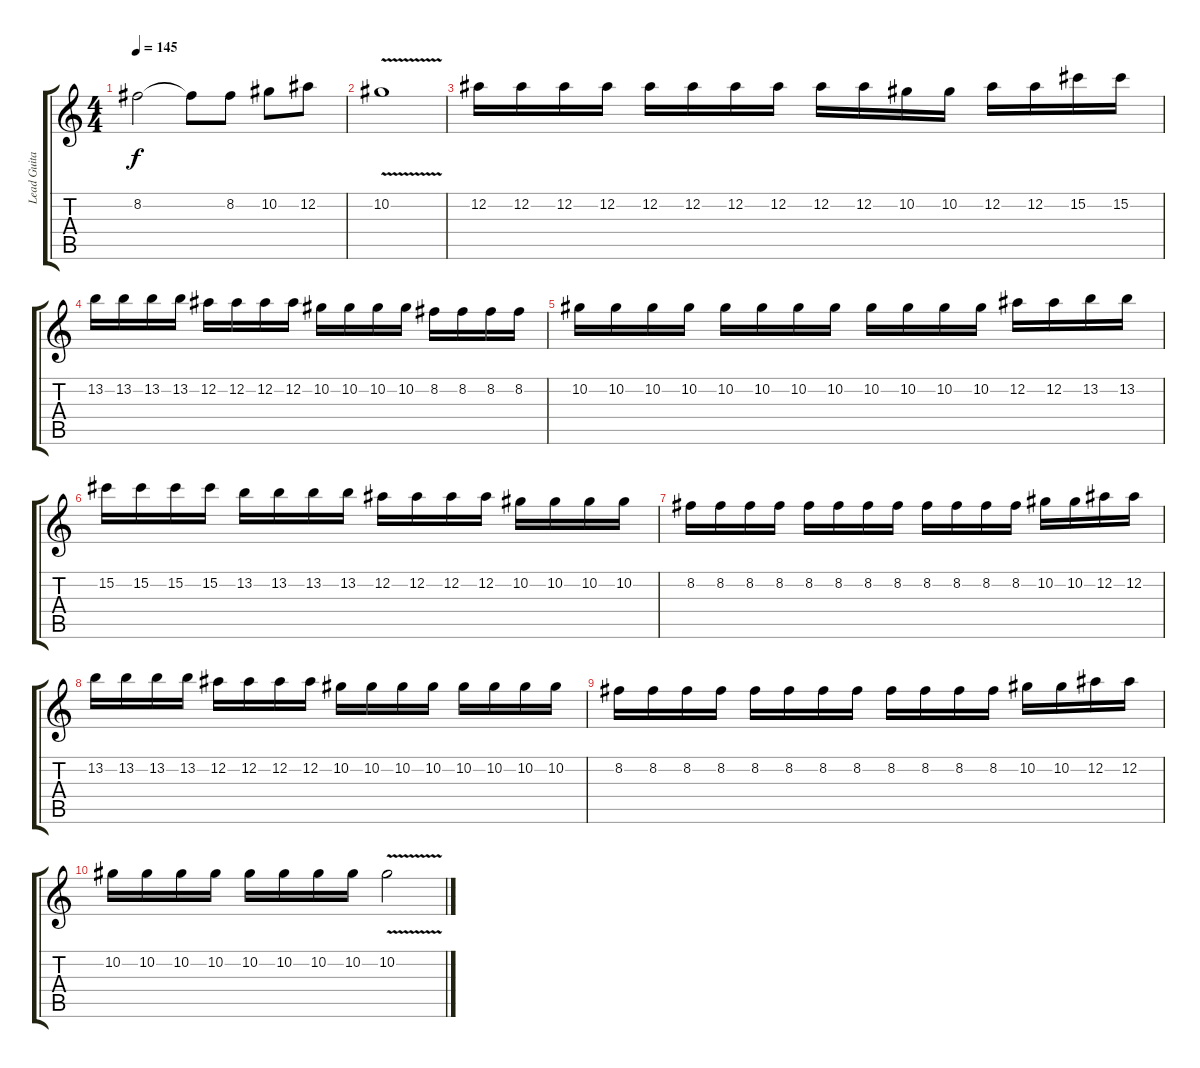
\track ("Lead Guitar" "Lead Guita") {instrument distortionguitar}
\staff {score tabs}
\tuning (Eb4 Bb3 Gb3 Db3 Ab2 Eb2) {hide}
\ts (4 4)
\tempo 145
\clef g2
\ks c
8.2.2{dy f} 8.2{t}.8 8.2.8 10.2.8 12.2.8 |
10.2{v}.1 |
12.2.16 12.2.16 12.2.16 12.2.16 12.2.16 12.2.16 12.2.16 12.2.16 12.2.16 12.2.16 10.2.16 10.2.16 12.2.16 12.2.16 15.2.16 15.2.16 |
13.2.16 13.2.16 13.2.16 13.2.16 12.2.16 12.2.16 12.2.16 12.2.16 10.2.16 10.2.16 10.2.16 10.2.16 8.2.16 8.2.16 8.2.16 8.2.16 |
10.2.16 10.2.16 10.2.16 10.2.16 10.2.16 10.2.16 10.2.16 10.2.16 10.2.16 10.2.16 10.2.16 10.2.16 12.2.16 12.2.16 13.2.16 13.2.16 |
15.2.16 15.2.16 15.2.16 15.2.16 13.2.16 13.2.16 13.2.16 13.2.16 12.2.16 12.2.16 12.2.16 12.2.16 10.2.16 10.2.16 10.2.16 10.2.16 |
8.2.16 8.2.16 8.2.16 8.2.16 8.2.16 8.2.16 8.2.16 8.2.16 8.2.16 8.2.16 8.2.16 8.2.16 10.2.16 10.2.16 12.2.16 12.2.16 |
13.2.16 13.2.16 13.2.16 13.2.16 12.2.16 12.2.16 12.2.16 12.2.16 10.2.16 10.2.16 10.2.16 10.2.16 10.2.16 10.2.16 10.2.16 10.2.16 |
8.2.16 8.2.16 8.2.16 8.2.16 8.2.16 8.2.16 8.2.16 8.2.16 8.2.16 8.2.16 8.2.16 8.2.16 10.2.16 10.2.16 12.2.16 12.2.16 |
10.2.16 10.2.16 10.2.16 10.2.16 10.2.16 10.2.16 10.2.16 10.2.16 10.2{v}.2
